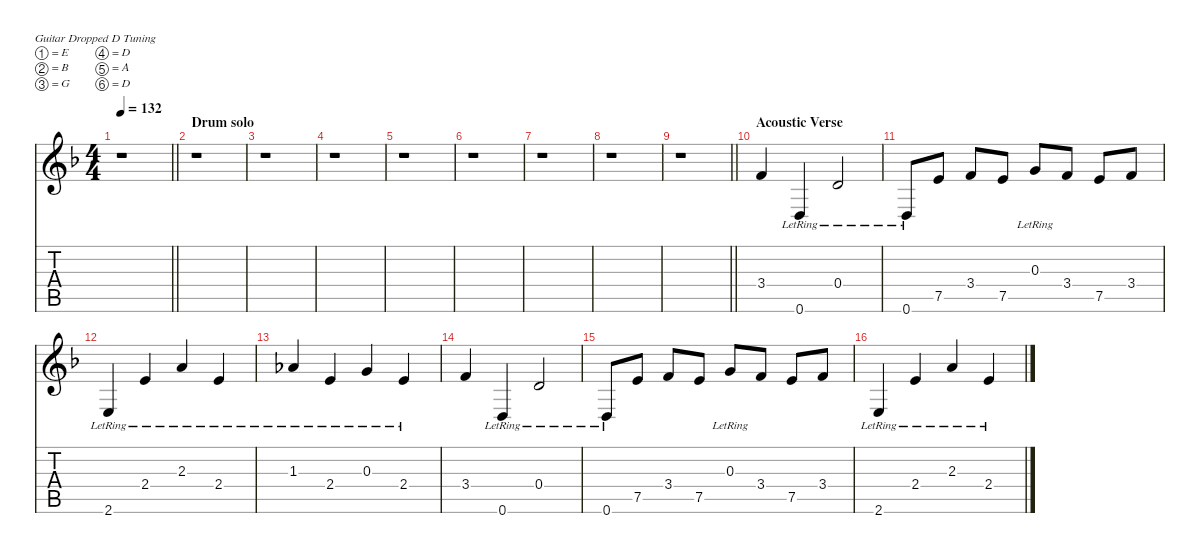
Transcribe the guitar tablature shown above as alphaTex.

\defaultSystemsLayout 4
\hideDynamics
\bracketExtendMode nobrackets
\singleTrackTrackNamePolicy hidden
\multiTrackTrackNamePolicy hidden
\firstSystemTrackNameMode fullname
\firstSystemTrackNameOrientation horizontal
\otherSystemsTrackNameOrientation horizontal
\track ("Acoustic Guitar" "n.guit.") {instrument acousticguitarnylon}
\staff {score tabs}
\tuning (E4 B3 G3 D3 A2 D2)
\ts (4 4)
\tempo 132
\clef g2
\barLineRight lightlight
\ks dminor
r.1{dy f beam Down} |
\section ("" "Drum solo")
r.1{beam Down} |
r.1{beam Down} |
r.1{beam Down} |
r.1{beam Down} |
r.1{beam Down} |
r.1{beam Down} |
r.1{beam Down} |
\barLineRight lightlight
r.1{beam Down} |
\section ("" "Acoustic Verse")
3.4{acc forcenatural}.4{beam Up} 0.6{lr acc forcenatural}.4{beam Up} 0.4{lr acc forcenatural}.2{beam Up} |
0.6{lr acc forcenatural}.8{beam Up} 7.5{acc forcenatural}.8{beam Up} 3.4{acc forcenatural}.8{beam Up} 7.5{acc forcenatural}.8{beam Up} 0.3{lr acc forcenatural}.8{beam Up} 3.4{acc forcenatural}.8{beam Up} 7.5{acc forcenatural}.8{beam Up} 3.4{acc forcenatural}.8{beam Up} |
2.6{lr acc forcenatural}.4{beam Up} 2.4{lr acc forcenatural}.4{beam Up} 2.3{lr acc forcenatural}.4{beam Up} 2.4{lr acc forcenatural}.4{beam Up} |
1.3{lr acc b}.4{beam Up} 2.4{lr acc forcenatural}.4{beam Up} 0.3{lr acc forcenatural}.4{beam Up} 2.4{lr acc forcenatural}.4{beam Up} |
3.4{acc forcenatural}.4{beam Up} 0.6{lr acc forcenatural}.4{beam Up} 0.4{lr acc forcenatural}.2{beam Up} |
0.6{lr acc forcenatural}.8{beam Up} 7.5{acc forcenatural}.8{beam Up} 3.4{acc forcenatural}.8{beam Up} 7.5{acc forcenatural}.8{beam Up} 0.3{lr acc forcenatural}.8{beam Up} 3.4{acc forcenatural}.8{beam Up} 7.5{acc forcenatural}.8{beam Up} 3.4{acc forcenatural}.8{beam Up} |
2.6{lr acc forcenatural}.4{beam Up} 2.4{lr acc forcenatural}.4{beam Up} 2.3{lr acc forcenatural}.4{beam Up} 2.4{lr acc forcenatural}.4{beam Up}
